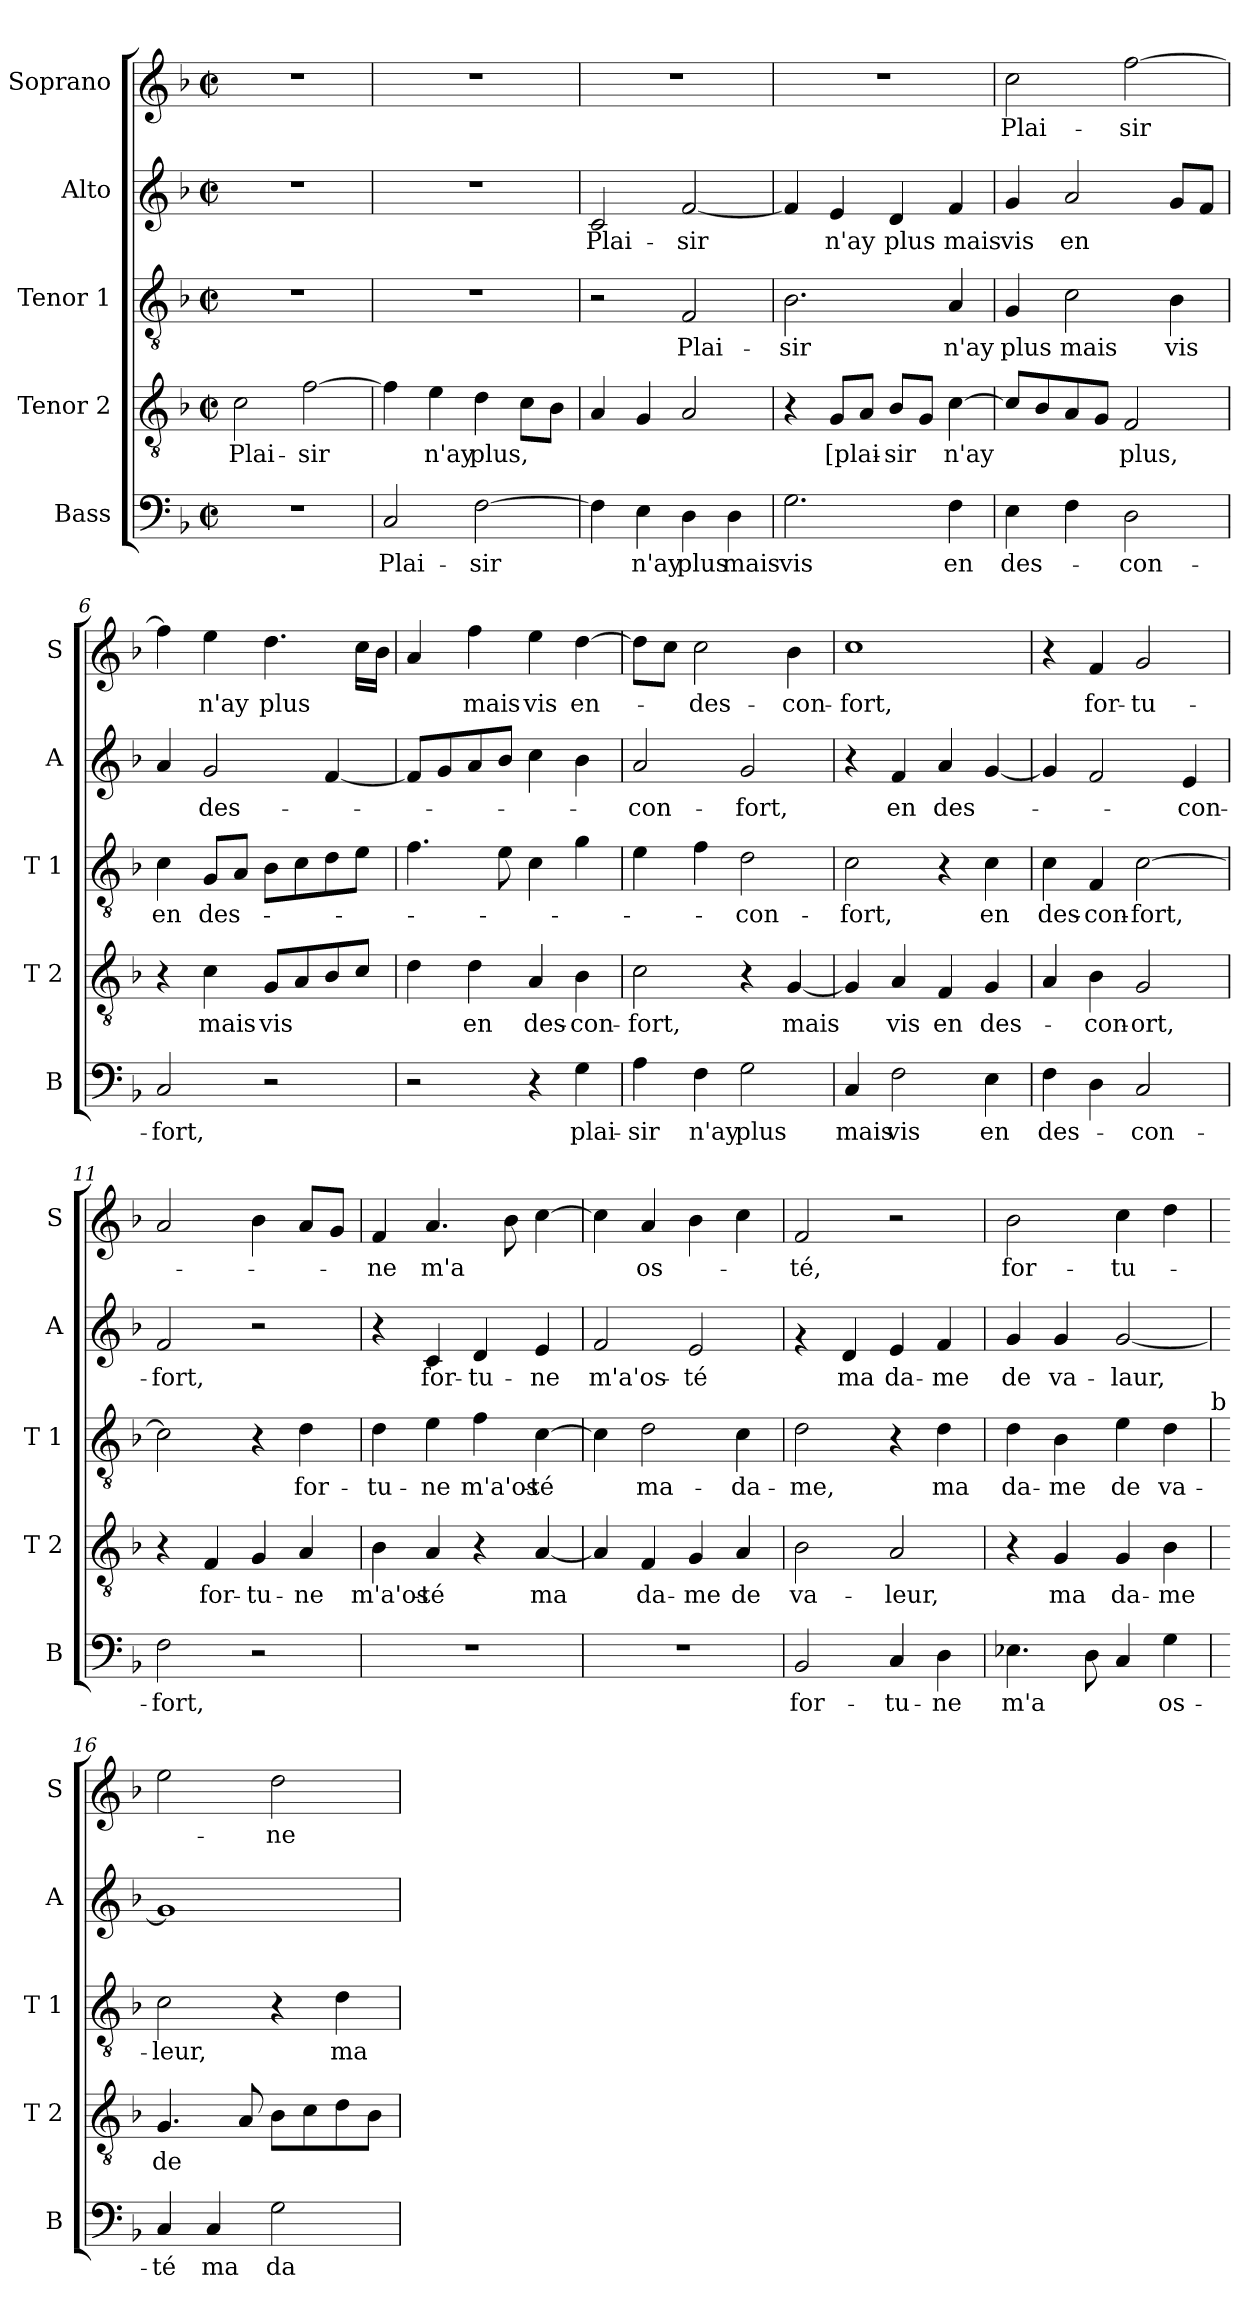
**kern	**text	**kern	**text	**kern	**text	**kern	**text	**kern	**text
*part5	*part5	*part4	*part4	*part3	*part3	*part2	*part2	*part1	*part1
*staff5	*staff5	*staff4	*staff4	*staff3	*staff3	*staff2	*staff2	*staff1	*staff1
*I"Bass	*	*I"Tenor 2	*	*I"Tenor 1	*	*I"Alto	*	*I"Soprano	*
*I'B	*	*I'T 2	*	*I'T 1	*	*I'A	*	*I'S	*
*clefF4	*	*clefGv2	*	*clefGv2	*	*clefG2	*	*clefG2	*
*k[b-]	*	*k[b-]	*	*k[b-]	*	*k[b-]	*	*k[b-]	*
*F:	*	*F:	*	*F:	*	*F:	*	*F:	*
*M2/2	*	*M2/2	*	*M2/2	*	*M2/2	*	*M2/2	*
*met(c|)	*	*met(c|)	*	*met(c|)	*	*met(c|)	*	*met(c|)	*
=1	=1	=1	=1	=1	=1	=1	=1	=1	=1
1r	.	2c\	Plai-	1r	.	1r	.	1r	.
.	.	[2f\	-sir	.	.	.	.	.	.
=2	=2	=2	=2	=2	=2	=2	=2	=2	=2
2C/	Plai-	4f\]	.	1r	.	1r	.	1r	.
.	.	4e\	n'ay	.	.	.	.	.	.
[2F\	-sir	4d\	plus,	.	.	.	.	.	.
.	.	8c\L	.	.	.	.	.	.	.
.	.	8B-\J	.	.	.	.	.	.	.
=3	=3	=3	=3	=3	=3	=3	=3	=3	=3
4F\]	.	4A/	.	2r	.	2c/	Plai-	1r	.
4E\	n'ay	4G/	.	.	.	.	.	.	.
4D\	plus	2A/	.	2F/	Plai-	[2f/	-sir	.	.
4D\	mais	.	.	.	.	.	.	.	.
=4	=4	=4	=4	=4	=4	=4	=4	=4	=4
2.G\	vis	4r	.	2.B-\	-sir	4f/]	.	1r	.
.	.	8G/L	[plai-	.	.	4e/	n'ay	.	.
.	.	8A/J	.	.	.	.	.	.	.
.	.	8B-/L	-sir	.	.	4d/	plus	.	.
.	.	8G/J	.	.	.	.	.	.	.
4F\	en	[4c\	n'ay	4A/	n'ay	4f/	mais	.	.
=5	=5	=5	=5	=5	=5	=5	=5	=5	=5
4E\	des-	8c/L]	.	4G/	plus	4g/	vis	2cc\	Plai-
.	.	8B-/	.	.	.	.	.	.	.
4F\	.	8A/	.	2c\	mais	2a/	en	.	.
.	.	8G/J	.	.	.	.	.	.	.
2D\	-con-	2F/	plus,	.	.	.	.	[2ff\	-sir
.	.	.	.	4B-\	vis	8g/L	.	.	.
.	.	.	.	.	.	8f/J	.	.	.
!!LO:LB:g=z
=6	=6	=6	=6	=6	=6	=6	=6	=6	=6
2C/	-fort,	4r	.	4c\	en	4a/	.	4ff\]	.
.	.	4c\	mais	8G/L	des-	2g/	des-	4ee\	n'ay
.	.	.	.	8A/J	.	.	.	.	.
2r	.	8G/L	vis	8B-\L	.	.	.	4.dd\	plus
.	.	8A/	.	8c\	.	.	.	.	.
.	.	8B-/	.	8d\	.	[4f/	.	.	.
.	.	8c/J	.	8e\J	.	.	.	16cc\LL	.
.	.	.	.	.	.	.	.	16b-\JJ	.
=7	=7	=7	=7	=7	=7	=7	=7	=7	=7
2r	.	4d\	.	4.f\	.	8f/L]	.	4a/	.
.	.	.	.	.	.	8g/	.	.	.
.	.	4d\	en	.	.	8a/	.	4ff\	mais
.	.	.	.	8e\	.	8b-/J	.	.	.
4r	.	4A/	des-	4c\	.	4cc\	.	4ee\	vis
4G\	plai-	4B-\	-con-	4g\	.	4b-\	.	[4dd\	en-
=8	=8	=8	=8	=8	=8	=8	=8	=8	=8
4A\	-sir	2c\	-fort,	4e\	.	2a/	-con-	8dd\L]	.
.	.	.	.	.	.	.	.	8cc\J	.
4F\	n'ay	.	.	4f\	.	.	.	2cc\	-des-
2G\	plus	4r	.	2d\	-con-	2g/	-fort,	.	.
.	.	[4G/	mais	.	.	.	.	4b-\	-con-
=9	=9	=9	=9	=9	=9	=9	=9	=9	=9
4C/	mais	4G/]	.	2c\	-fort,	4r	.	1cc	-fort,
2F\	vis	4A/	vis	.	.	4f/	en	.	.
.	.	4F/	en	4r	.	4a/	des-	.	.
4E\	en	4G/	des-	4c\	en	[4g/	.	.	.
=10	=10	=10	=10	=10	=10	=10	=10	=10	=10
4F\	des-	4A/	.	4c\	des-	4g/]	.	4r	.
4D\	.	4B-\	-con-	4F/	-con-	2f/	.	4f/	for-
2C/	-con-	2G/	-ort,	[2c\	-fort,	.	.	2g/	-tu-
.	.	.	.	.	.	4e/	-con-	.	.
=11	=11	=11	=11	=11	=11	=11	=11	=11	=11
2F\	-fort,	4r	.	2c\]	.	2f/	-fort,	2a/	.
.	.	4F/	for-	.	.	.	.	.	.
2r	.	4G/	-tu-	4r	.	2r	.	4b-\	.
.	.	4A/	-ne	4d\	for-	.	.	8a/L	.
.	.	.	.	.	.	.	.	8g/J	.
!!LO:PB:g=z
=12	=12	=12	=12	=12	=12	=12	=12	=12	=12
1r	.	4B-\	m'a'os-	4d\	-tu-	4r	.	4f/	-ne
.	.	4A/	-té	4e\	-ne	4c/	for-	4.a/	m'a
.	.	4r	.	4f\	m'a'os-	4d/	-tu-	.	.
.	.	.	.	.	.	.	.	8b-\	.
.	.	[4A/	ma	[4c\	-té	4e/	-ne	[4cc\	.
=13	=13	=13	=13	=13	=13	=13	=13	=13	=13
1r	.	4A/]	.	4c\]	.	2f/	m'a'os-	4cc\]	.
.	.	4F/	da-	2d\	ma-	.	.	4a/	os-
.	.	4G/	-me	.	.	2e/	-té	4b-\	.
.	.	4A/	de	4c\	-da-	.	.	4cc\	.
=14	=14	=14	=14	=14	=14	=14	=14	=14	=14
2BB-/	for-	2B-\	va-	2d\	-me,	4rf	.	2f/	-té,
.	.	.	.	.	.	4d/	ma	.	.
4C/	-tu-	2A/	-leur,	4r	.	4e/	da-	2r	.
4D\	-ne	.	.	4d\	ma	4f/	-me	.	.
=15	=15	=15	=15	=15	=15	=15	=15	=15	=15
4.E-X\	m'a	4r	.	4d\	da-	4g/	de	2b-\	for-
.	.	4G/	ma	4B-\	-me	4g/	va-	.	.
8D\	.	.	.	.	.	.	.	.	.
4C/	.	4G/	da-	4e\	de	[2g/	-laur,	4cc\	-tu-
4G\	os-	4B-\	-me	4d\	va-	.	.	4dd\	.
!	!	!	!	!LO:TX:a:t=b	!	!	!	!	!
=16	=16	=16	=16	=16	=16	=16	=16	=16	=16
4C/	-té	4.G/	de	2c\	-leur,	1g]	.	2ee\	.
4C/	ma	.	.	.	.	.	.	.	.
.	.	8A/	.	.	.	.	.	.	.
2G\	da-	8B-\L	.	4r	.	.	.	2dd\	-ne
.	.	8c\	.	.	.	.	.	.	.
.	.	8d\	.	4d\	ma	.	.	.	.
.	.	8B-\J	.	.	.	.	.	.	.
=	=	=	=	=	=	=	=	=	=
*-	*-	*-	*-	*-	*-	*-	*-	*-	*-
